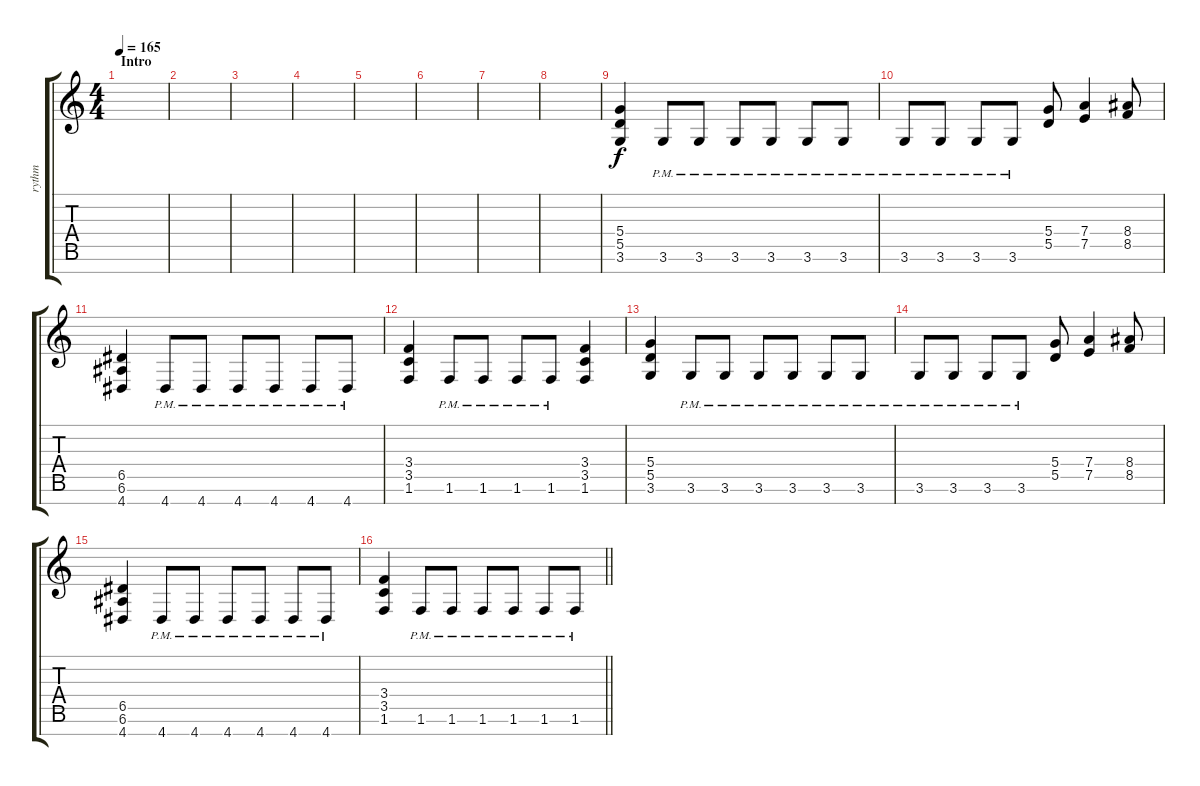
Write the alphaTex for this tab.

\track ("rythm" "rythm") {instrument distortionguitar}
\staff {score tabs}
\tuning (E4 B3 G3 D3 A2 E2 B1) {hide}
\ts (4 4)
\section ("" "Intro")
\tempo 165
\clef g2
\ks c
|
|
|
|
|
|
|
|
(5.4 5.5 3.6).4 3.6{pm}.8 3.6{pm}.8 3.6{pm}.8 3.6{pm}.8 3.6{pm}.8 3.6{pm}.8 |
3.6{pm}.8 3.6{pm}.8 3.6{pm}.8 3.6{pm}.8 (5.4 5.5).8 (7.4 7.5).4 (8.4 8.5).8 |
(6.5 6.6 4.7).4 4.7{pm}.8 4.7{pm}.8 4.7{pm}.8 4.7{pm}.8 4.7{pm}.8 4.7{pm}.8 |
(3.4 3.5 1.6).4 1.6{pm}.8 1.6{pm}.8 1.6{pm}.8 1.6{pm}.8 (3.4 3.5 1.6).4 |
(5.4 5.5 3.6).4 3.6{pm}.8 3.6{pm}.8 3.6{pm}.8 3.6{pm}.8 3.6{pm}.8 3.6{pm}.8 |
3.6{pm}.8 3.6{pm}.8 3.6{pm}.8 3.6{pm}.8 (5.4 5.5).8 (7.4 7.5).4 (8.4 8.5).8 |
(6.5 6.6 4.7).4 4.7{pm}.8 4.7{pm}.8 4.7{pm}.8 4.7{pm}.8 4.7{pm}.8 4.7{pm}.8 |
\barLineRight lightlight
(3.4 3.5 1.6).4 1.6{pm}.8 1.6{pm}.8 1.6{pm}.8 1.6{pm}.8 1.6{pm}.8 1.6{pm}.8
